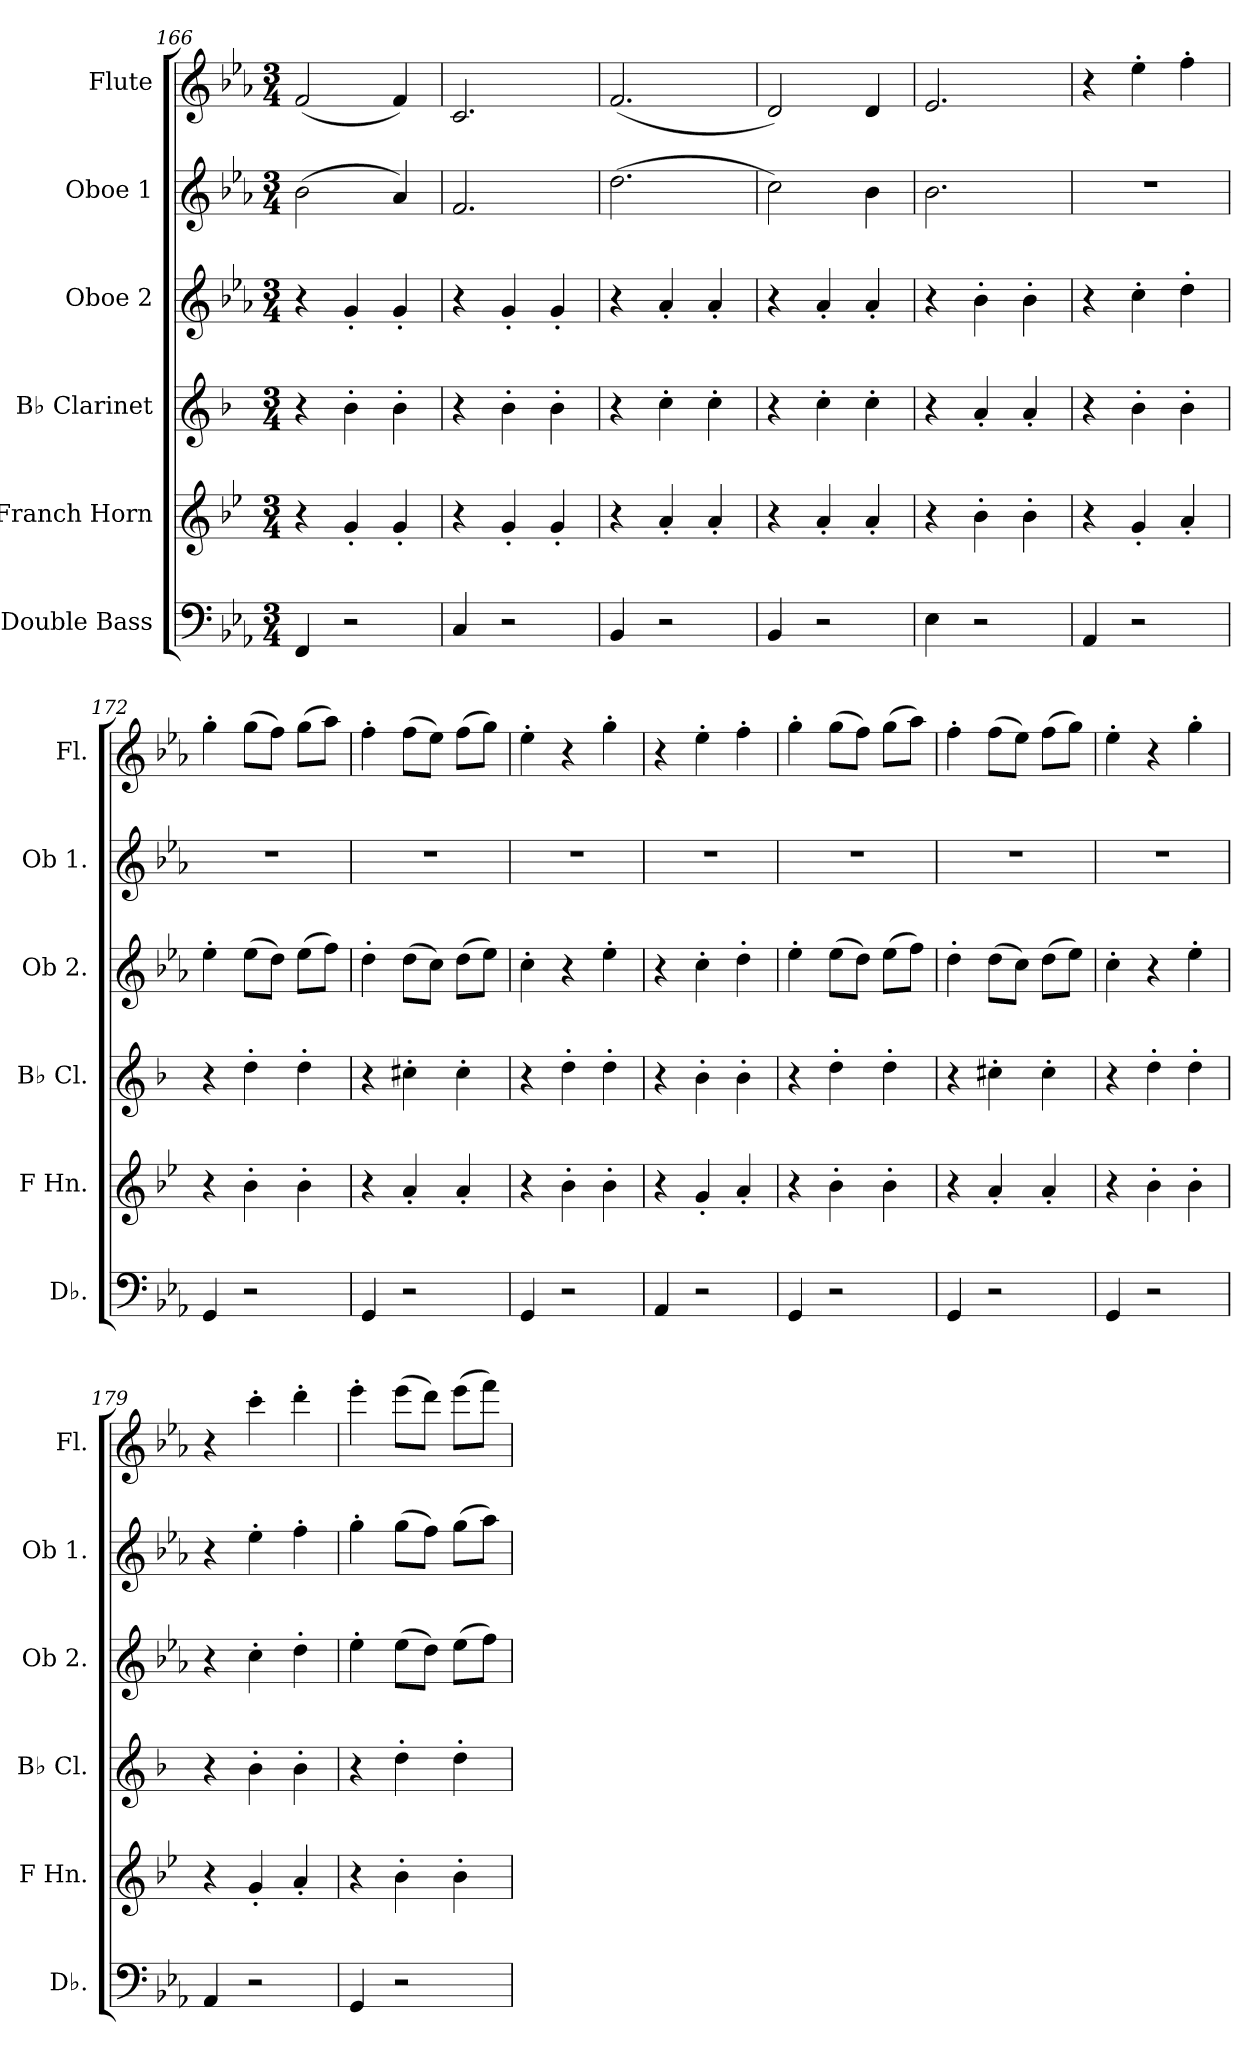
**kern	**kern	**kern	**kern	**kern	**kern
*part6	*part5	*part4	*part3	*part2	*part1
*staff6	*staff5	*staff4	*staff3	*staff2	*staff1
*I"Double Bass	*I"Franch Horn	*I"B♭ Clarinet	*I"Oboe 2	*I"Oboe 1	*I"Flute
*I'Db.	*I'F Hn.	*I'B♭ Cl.	*I'Ob 2.	*I'Ob 1.	*I'Fl.
!!LO:PB:g=z
*clefF4	*clefG2	*clefG2	*clefG2	*clefG2	*clefG2
*ITrd7c12	*ITrd4c7	*ITrd1c2	*	*	*
*k[b-e-a-]	*k[b-e-a-]	*k[b-e-a-]	*k[b-e-a-]	*k[b-e-a-]	*k[b-e-a-]
*M3/4	*M3/4	*M3/4	*M3/4	*M3/4	*M3/4
=166	=166	=166	=166	=166	=166
4FFF/	4r	4r	4r	(>2b-\	(<2f/
2r	4c'/	4a-'\	4g'/	.	.
.	4c'/	4a-'\	4g'/	4a-/)	4f/)
=167	=167	=167	=167	=167	=167
4CC/	4r	4r	4r	2.f/	2.c/
2r	4c'/	4a-'\	4g'/	.	.
.	4c'/	4a-'\	4g'/	.	.
=168	=168	=168	=168	=168	=168
4BBB-/	4r	4r	4r	(>2.dd\	(<2.f/
2r	4d'/	4b-'\	4a-'/	.	.
.	4d'/	4b-'\	4a-'/	.	.
=169	=169	=169	=169	=169	=169
4BBB-/	4r	4r	4r	2cc\)	2d/)
2r	4d'/	4b-'\	4a-'/	.	.
.	4d'/	4b-'\	4a-'/	4b-\	4d/
=170	=170	=170	=170	=170	=170
4EE-\	4r	4r	4r	2.b-\	2.e-/
2r	4e-'\	4g'/	4b-'\	.	.
.	4e-'\	4g'/	4b-'\	.	.
=171	=171	=171	=171	=171	=171
4AAA-/	4r	4r	4r	2.r	4r
2r	4c'/	4a-'\	4cc'\	.	4ee-'\
.	4d'/	4a-'\	4dd'\	.	4ff'\
=172	=172	=172	=172	=172	=172
4GGG/	4r	4r	4ee-'\	2.r	4gg'\
2r	4e-'\	4cc'\	(>8ee-\L	.	(>8gg\L
.	.	.	8dd\J)	.	8ff\J)
.	4e-'\	4cc'\	(>8ee-\L	.	(>8gg\L
.	.	.	8ff\J)	.	8aa-\J)
=173	=173	=173	=173	=173	=173
4GGG/	4r	4r	4dd'\	2.r	4ff'\
2r	4d'/	4bn'\	(>8dd\L	.	(>8ff\L
.	.	.	8cc\J)	.	8ee-\J)
.	4d'/	4b'\	(>8dd\L	.	(>8ff\L
.	.	.	8ee-\J)	.	8gg\J)
=174	=174	=174	=174	=174	=174
4GGG/	4r	4r	4cc'\	2.r	4ee-'\
2r	4e-'\	4cc'\	4r	.	4r
.	4e-'\	4cc'\	4ee-'\	.	4gg'\
=175	=175	=175	=175	=175	=175
4AAA-/	4r	4r	4r	2.r	4r
2r	4c'/	4a-'\	4cc'\	.	4ee-'\
.	4d'/	4a-'\	4dd'\	.	4ff'\
!!LO:LB:g=z
=176	=176	=176	=176	=176	=176
4GGG/	4r	4r	4ee-'\	2.r	4gg'\
2r	4e-'\	4cc'\	(>8ee-\L	.	(>8gg\L
.	.	.	8dd\J)	.	8ff\J)
.	4e-'\	4cc'\	(>8ee-\L	.	(>8gg\L
.	.	.	8ff\J)	.	8aa-\J)
=177	=177	=177	=177	=177	=177
4GGG/	4r	4r	4dd'\	2.r	4ff'\
2r	4d'/	4bn'\	(>8dd\L	.	(>8ff\L
.	.	.	8cc\J)	.	8ee-\J)
.	4d'/	4b'\	(>8dd\L	.	(>8ff\L
.	.	.	8ee-\J)	.	8gg\J)
=178	=178	=178	=178	=178	=178
4GGG/	4r	4r	4cc'\	2.r	4ee-'\
2r	4e-'\	4cc'\	4r	.	4r
.	4e-'\	4cc'\	4ee-'\	.	4gg'\
=179	=179	=179	=179	=179	=179
4AAA-/	4r	4r	4r	4r	4r
2r	4c'/	4a-'\	4cc'\	4ee-'\	4ccc'\
.	4d'/	4a-'\	4dd'\	4ff'\	4ddd'\
=180	=180	=180	=180	=180	=180
4GGG/	4r	4r	4ee-'\	4gg'\	4eee-'\
2r	4e-'\	4cc'\	(>8ee-\L	(>8gg\L	(>8eee-\L
.	.	.	8dd\J)	8ff\J)	8ddd\J)
.	4e-'\	4cc'\	(>8ee-\L	(>8gg\L	(>8eee-\L
.	.	.	8ff\J)	8aa-\J)	8fff\J)
=	=	=	=	=	=
*-	*-	*-	*-	*-	*-
